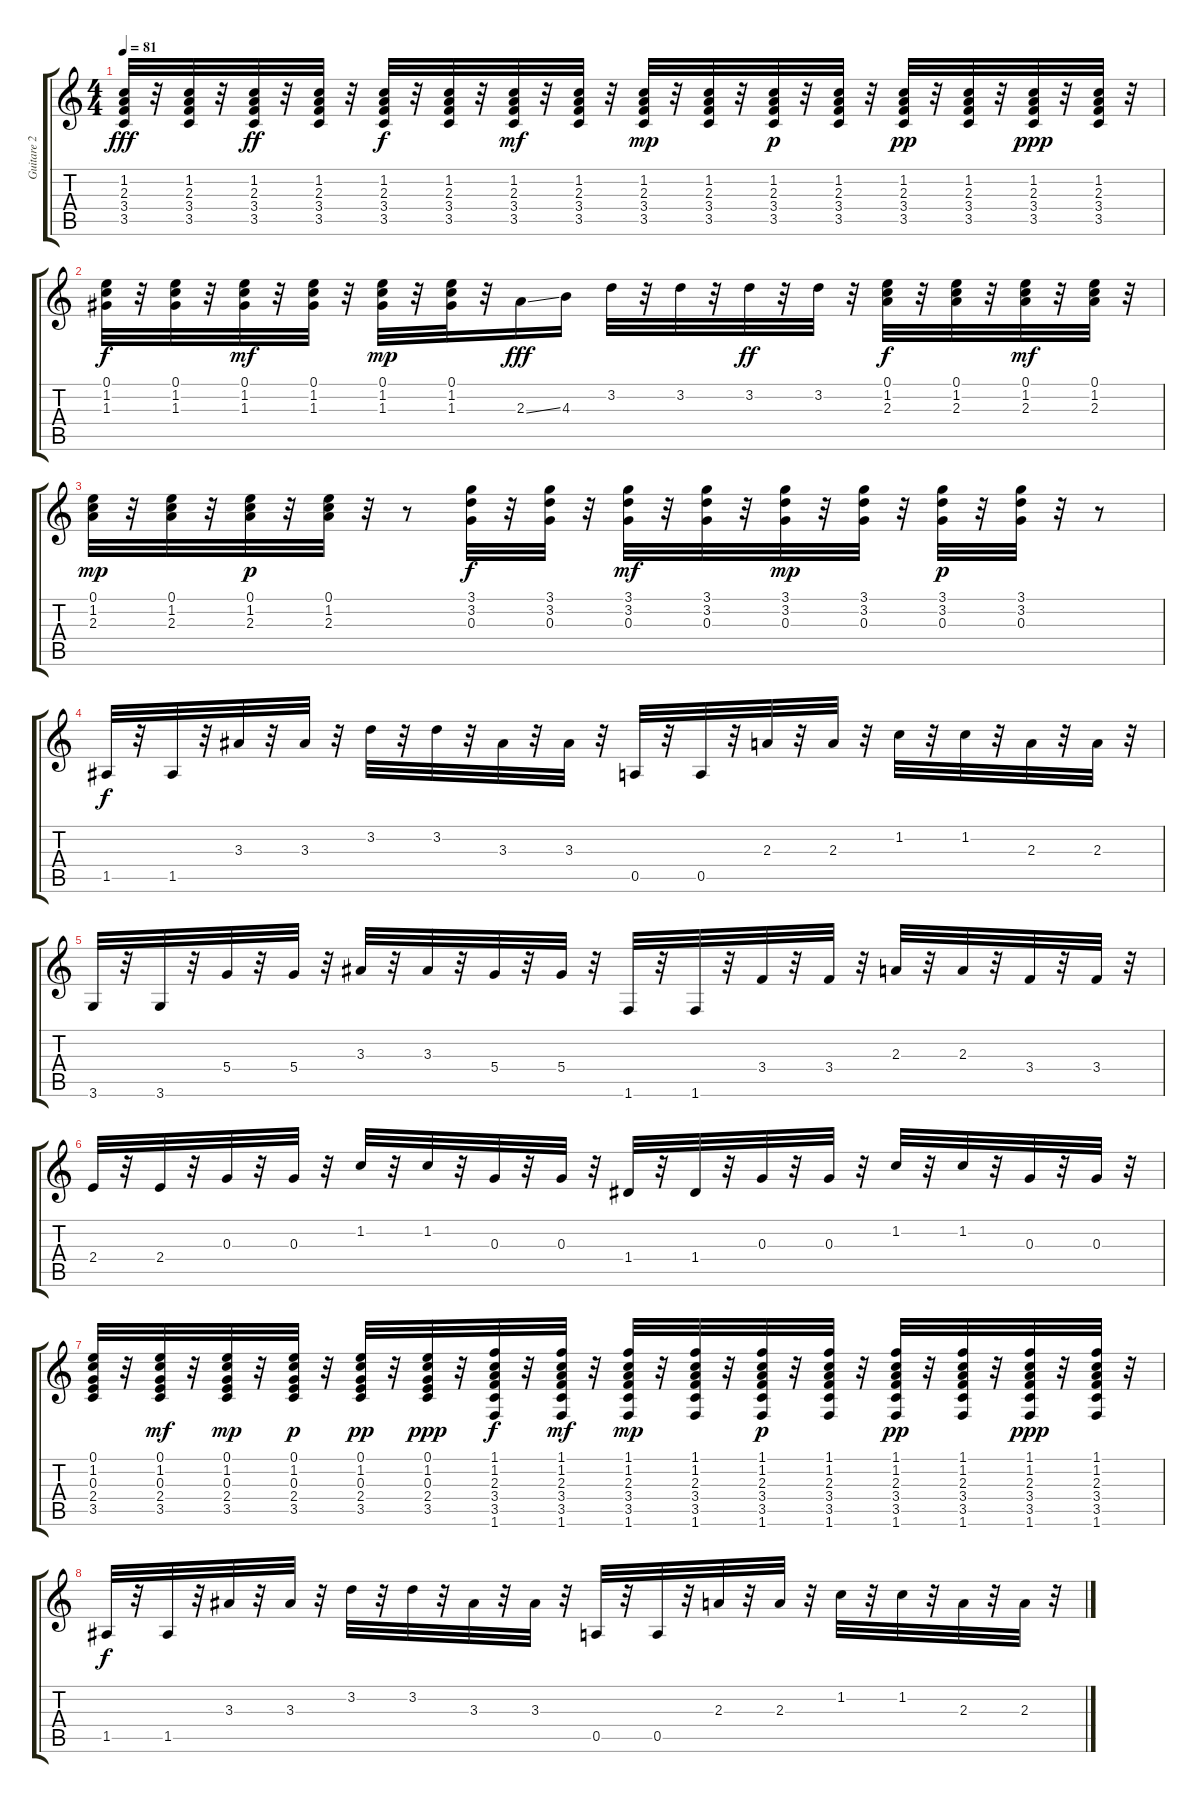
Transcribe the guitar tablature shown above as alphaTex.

\track ("Guitare 2" "Guitare 2") {instrument electricguitarjazz}
\staff {score tabs}
\tuning (E4 B3 G3 D3 A2 E2) {hide}
\ts (4 4)
\tempo 81
\clef g2
\ks c
(1.2 2.3 3.4 3.5).32{dy fff} r.32 (1.2 2.3 3.4 3.5).32 r.32 (1.2 2.3 3.4 3.5).32{dy ff} r.32 (1.2 2.3 3.4 3.5).32 r.32 (1.2 2.3 3.4 3.5).32{dy f} r.32 (1.2 2.3 3.4 3.5).32 r.32 (1.2 2.3 3.4 3.5).32{dy mf} r.32 (1.2 2.3 3.4 3.5).32 r.32 (1.2 2.3 3.4 3.5).32{dy mp} r.32 (1.2 2.3 3.4 3.5).32 r.32 (1.2 2.3 3.4 3.5).32{dy p} r.32 (1.2 2.3 3.4 3.5).32 r.32 (1.2 2.3 3.4 3.5).32{dy pp} r.32 (1.2 2.3 3.4 3.5).32 r.32 (1.2 2.3 3.4 3.5).32{dy ppp} r.32 (1.2 2.3 3.4 3.5).32 r.32 |
(0.1 1.2 1.3).32{dy f volume 11} r.32 (0.1 1.2 1.3).32 r.32 (0.1 1.2 1.3).32{dy mf} r.32 (0.1 1.2 1.3).32 r.32 (0.1 1.2 1.3).32{dy mp} r.32 (0.1 1.2 1.3).32 r.32 2.3{ss}.16{dy fff} 4.3.16 3.2.32 r.32 3.2.32 r.32 3.2.32{dy ff} r.32 3.2.32 r.32 (0.1 1.2 2.3).32{dy f} r.32 (0.1 1.2 2.3).32 r.32 (0.1 1.2 2.3).32{dy mf} r.32 (0.1 1.2 2.3).32 r.32 |
(0.1 1.2 2.3).32{dy mp} r.32 (0.1 1.2 2.3).32 r.32 (0.1 1.2 2.3).32{dy p} r.32 (0.1 1.2 2.3).32 r.32 r.8 (3.1 3.2 0.3).32{dy f} r.32 (3.1 3.2 0.3).32 r.32 (3.1 3.2 0.3).32{dy mf} r.32 (3.1 3.2 0.3).32 r.32 (3.1 3.2 0.3).32{dy mp} r.32 (3.1 3.2 0.3).32 r.32 (3.1 3.2 0.3).32{dy p} r.32 (3.1 3.2 0.3).32 r.32 r.8 |
1.5.32{dy f volume 13} r.32 1.5.32 r.32 3.3.32 r.32 3.3.32 r.32 3.2.32 r.32 3.2.32 r.32 3.3.32 r.32 3.3.32 r.32 0.5.32 r.32 0.5.32 r.32 2.3.32 r.32 2.3.32 r.32 1.2.32 r.32 1.2.32 r.32 2.3.32 r.32 2.3.32 r.32 |
3.6.32 r.32 3.6.32 r.32 5.4.32 r.32 5.4.32 r.32 3.3.32 r.32 3.3.32 r.32 5.4.32 r.32 5.4.32 r.32 1.6.32 r.32 1.6.32 r.32 3.4.32 r.32 3.4.32 r.32 2.3.32 r.32 2.3.32 r.32 3.4.32 r.32 3.4.32 r.32 |
2.4.32 r.32 2.4.32 r.32 0.3.32 r.32 0.3.32 r.32 1.2.32 r.32 1.2.32 r.32 0.3.32 r.32 0.3.32 r.32 1.4.32 r.32 1.4.32 r.32 0.3.32 r.32 0.3.32 r.32 1.2.32 r.32 1.2.32 r.32 0.3.32 r.32 0.3.32 r.32 |
(0.1 1.2 0.3 2.4 3.5).32 r.32 (0.1 1.2 0.3 2.4 3.5).32{dy mf} r.32 (0.1 1.2 0.3 2.4 3.5).32{dy mp} r.32 (0.1 1.2 0.3 2.4 3.5).32{dy p} r.32 (0.1 1.2 0.3 2.4 3.5).32{dy pp} r.32 (0.1 1.2 0.3 2.4 3.5).32{dy ppp} r.32 (1.1 1.2 2.3 3.4 3.5 1.6).32{dy f} r.32 (1.1 1.2 2.3 3.4 3.5 1.6).32{dy mf} r.32 (1.1 1.2 2.3 3.4 3.5 1.6).32{dy mp} r.32 (1.1 1.2 2.3 3.4 3.5 1.6).32 r.32 (1.1 1.2 2.3 3.4 3.5 1.6).32{dy p} r.32 (1.1 1.2 2.3 3.4 3.5 1.6).32 r.32 (1.1 1.2 2.3 3.4 3.5 1.6).32{dy pp} r.32 (1.1 1.2 2.3 3.4 3.5 1.6).32 r.32 (1.1 1.2 2.3 3.4 3.5 1.6).32{dy ppp} r.32 (1.1 1.2 2.3 3.4 3.5 1.6).32 r.32 |
1.5.32{dy f} r.32 1.5.32 r.32 3.3.32 r.32 3.3.32 r.32 3.2.32 r.32 3.2.32 r.32 3.3.32 r.32 3.3.32 r.32 0.5.32 r.32 0.5.32 r.32 2.3.32 r.32 2.3.32 r.32 1.2.32 r.32 1.2.32 r.32 2.3.32 r.32 2.3.32 r.32
